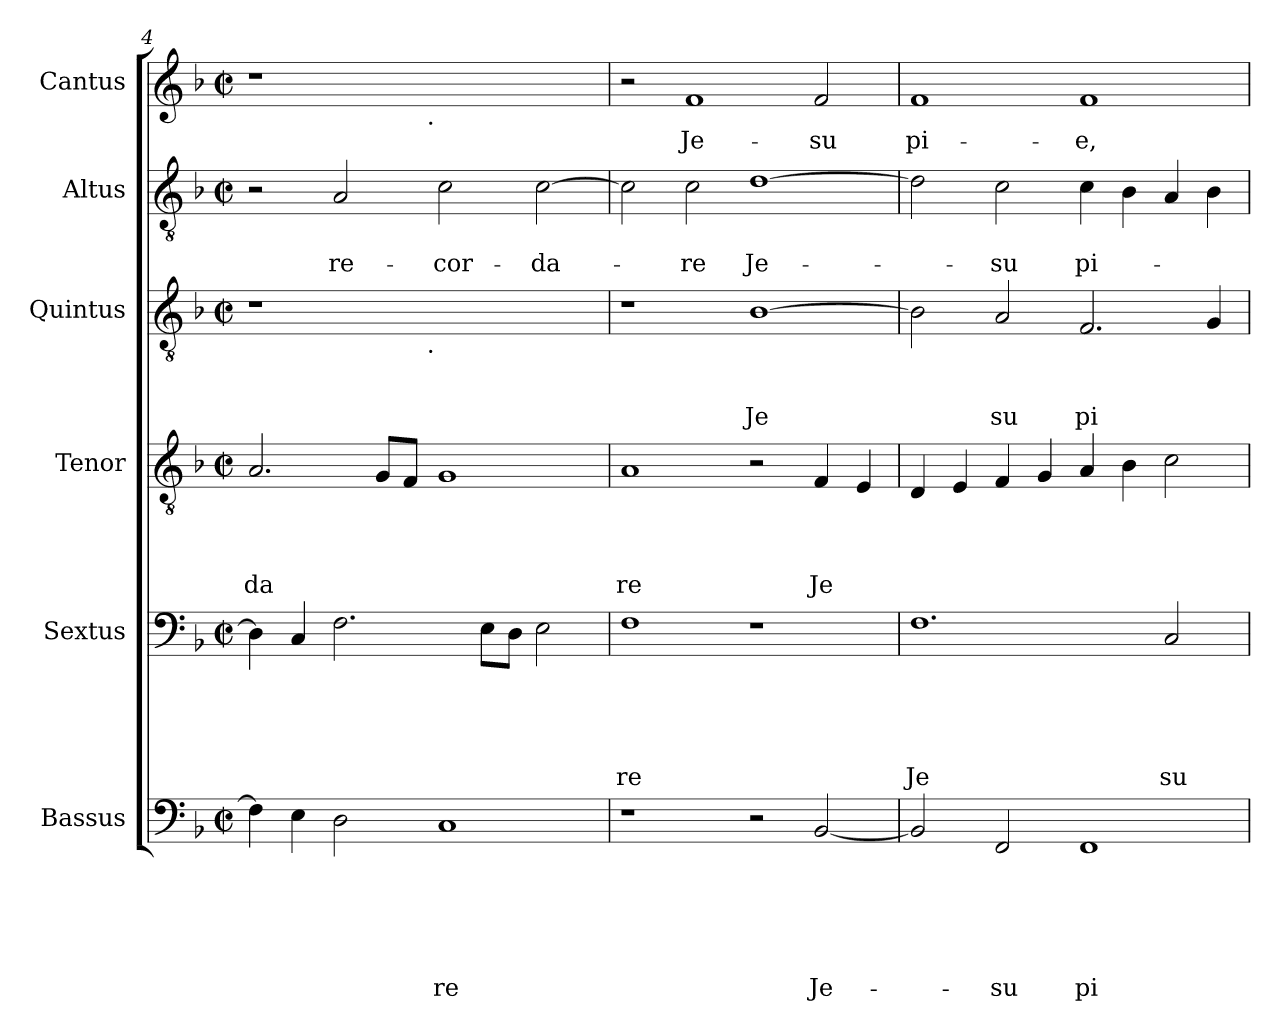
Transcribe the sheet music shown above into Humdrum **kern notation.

**kern	**text	**text	**text	**text	**text	**text	**kern	**text	**text	**text	**text	**text	**kern	**text	**text	**text	**text	**kern	**text	**text	**text	**kern	**text	**text	**kern	**text
*part6	*part6	*part6	*part6	*part6	*part6	*part6	*part5	*part5	*part5	*part5	*part5	*part5	*part4	*part4	*part4	*part4	*part4	*part3	*part3	*part3	*part3	*part2	*part2	*part2	*part1	*part1
*staff6	*staff6	*staff6	*staff6	*staff6	*staff6	*staff6	*staff5	*staff5	*staff5	*staff5	*staff5	*staff5	*staff4	*staff4	*staff4	*staff4	*staff4	*staff3	*staff3	*staff3	*staff3	*staff2	*staff2	*staff2	*staff1	*staff1
*I"Bassus	*	*	*	*	*	*	*I"Sextus	*	*	*	*	*	*I"Tenor	*	*	*	*	*I"Quintus	*	*	*	*I"Altus	*	*	*I"Cantus	*
*clefF4	*	*	*	*	*	*	*clefF4	*	*	*	*	*	*clefGv2	*	*	*	*	*clefGv2	*	*	*	*clefGv2	*	*	*clefG2	*
*k[b-]	*	*	*	*	*	*	*k[b-]	*	*	*	*	*	*k[b-]	*	*	*	*	*k[b-]	*	*	*	*k[b-]	*	*	*k[b-]	*
*F:	*	*	*	*	*	*	*F:	*	*	*	*	*	*F:	*	*	*	*	*F:	*	*	*	*F:	*	*	*F:	*
*M2/2	*	*	*	*	*	*	*M2/2	*	*	*	*	*	*M2/2	*	*	*	*	*M2/2	*	*	*	*M2/2	*	*	*M2/2	*
*met(c|)	*	*	*	*	*	*	*met(c|)	*	*	*	*	*	*met(c|)	*	*	*	*	*met(c|)	*	*	*	*met(c|)	*	*	*met(c|)	*
=4	=4	=4	=4	=4	=4	=4	=4	=4	=4	=4	=4	=4	=4	=4	=4	=4	=4	=4	=4	=4	=4	=4	=4	=4	=4	=4
!	!	!	!	!	!	!	!	!	!	!	!	!	!	!	!	!	!LO:LY:b	!	!	!	!	!	!	!	!	!
*	*	*	*	*	*	*	*	*	*	*	*	*	*	*	*	*	*	*^	*	*	*	*	*	*	*^	*
4F\]	.	.	.	.	.	.	4D\]	.	.	.	.	.	2.A/	.	.	.	da	1r	2ryy	.	.	.	2r	.	.	1r	2ryy	.
4E\	.	.	.	.	.	.	4C/	.	.	.	.	.	.	.	.	.	.	.	.	.	.	.	.	.	.	.	.	.
!	!	!	!	!	!	!	!	!	!	!	!	!	!	!	!	!	!	!	!	!	!	!	!	!	!LO:LY:b	!	!	!
2D\	.	.	.	.	.	.	2.F\	.	.	.	.	.	.	.	.	.	.	.	4...ryy	.	.	.	2A/	.	re-	.	4...ryy	.
.	.	.	.	.	.	.	.	.	.	.	.	.	8G/L	.	.	.	.	.	.	.	.	.	.	.	.	.	.	.
.	.	.	.	.	.	.	.	.	.	.	.	.	8F/J	.	.	.	.	.	.	.	.	.	.	.	.	.	.	.
!	!	!	!	!	!	!	!	!	!	!	!	!	!	!	!	!	!	!	!	!	!	!	!	!	!	!	!LO:TX:b:t=.	!
!	!	!	!	!	!	!	!	!	!	!	!	!	!	!	!	!	!	!	!LO:TX:b:t=.	!	!	!	!	!	!	!	!	!
.	.	.	.	.	.	.	.	.	.	.	.	.	.	.	.	.	.	.	1ryy	.	.	.	.	.	.	.	1ryy	.
!	!	!	!	!	!	!LO:LY:b	!	!	!	!	!	!	!	!	!	!	!	!	!	!	!	!	!	!	!LO:LY:b	!	!	!
1C	.	.	.	.	.	-re	.	.	.	.	.	.	1G	.	.	.	.	1ryy	.	.	.	.	2c\	.	-cor-	1ryy	.	.
.	.	.	.	.	.	.	8E\L	.	.	.	.	.	.	.	.	.	.	.	.	.	.	.	.	.	.	.	.	.
.	.	.	.	.	.	.	8D\J	.	.	.	.	.	.	.	.	.	.	.	.	.	.	.	.	.	.	.	.	.
!	!	!	!	!	!	!	!	!	!	!	!	!	!	!	!	!	!	!	!	!	!	!	!	!	!LO:LY:b	!	!	!
.	.	.	.	.	.	.	2E\	.	.	.	.	.	.	.	.	.	.	.	.	.	.	.	[<2c\	.	-da-	.	.	.
.	.	.	.	.	.	.	.	.	.	.	.	.	.	.	.	.	.	.	32ryy	.	.	.	.	.	.	.	32ryy	.
!!LO:LB:g=z
=5	=5	=5	=5	=5	=5	=5	=5	=5	=5	=5	=5	=5	=5	=5	=5	=5	=5	=5	=5	=5	=5	=5	=5	=5	=5	=5	=5	=5
!	!	!	!	!	!	!	!	!	!	!	!	!LO:LY:b	!	!	!	!	!LO:LY:b	!	!	!	!	!	!	!	!	!	!	!
*	*	*	*	*	*	*	*	*	*	*	*	*	*	*	*	*	*	*v	*v	*	*	*	*	*	*	*v	*v	*
1r	.	.	.	.	.	.	1F	.	.	.	.	re	1A	.	.	.	re	1r	.	.	.	2c\]	.	.	2r	.
!	!	!	!	!	!	!	!	!	!	!	!	!	!	!	!	!	!	!	!	!	!	!	!	!LO:LY:b	!	!LO:LY:b
.	.	.	.	.	.	.	.	.	.	.	.	.	.	.	.	.	.	.	.	.	.	2c\	.	-re	1f	Je-
!	!	!	!	!	!	!	!	!	!	!	!	!	!	!	!	!	!	!	!	!	!LO:LY:b	!	!	!LO:LY:b	!	!
2r	.	.	.	.	.	.	1r	.	.	.	.	.	2r	.	.	.	.	[>1B-	.	.	Je	[>1d	.	Je-	.	.
!	!	!	!	!	!	!LO:LY:b	!	!	!	!	!	!	!	!	!	!	!LO:LY:b	!	!	!	!	!	!	!	!	!LO:LY:b
[<2BB-/	.	.	.	.	.	Je-	.	.	.	.	.	.	4F/	.	.	.	Je	.	.	.	.	.	.	.	2f/	-su
.	.	.	.	.	.	.	.	.	.	.	.	.	4E/	.	.	.	.	.	.	.	.	.	.	.	.	.
=6	=6	=6	=6	=6	=6	=6	=6	=6	=6	=6	=6	=6	=6	=6	=6	=6	=6	=6	=6	=6	=6	=6	=6	=6	=6	=6
!	!	!	!	!	!	!	!	!	!	!	!	!LO:LY:b	!	!	!	!	!	!	!	!	!	!	!	!	!	!LO:LY:b
2BB-/]	.	.	.	.	.	.	1.F	.	.	.	.	Je	4D/	.	.	.	.	2B-\]	.	.	.	2d\]	.	.	1f	pi-
.	.	.	.	.	.	.	.	.	.	.	.	.	4E/	.	.	.	.	.	.	.	.	.	.	.	.	.
!	!	!	!	!	!	!LO:LY:b	!	!	!	!	!	!	!	!	!	!	!	!	!	!	!LO:LY:b	!	!	!LO:LY:b	!	!
2FF/	.	.	.	.	.	-su	.	.	.	.	.	.	4F/	.	.	.	.	2A/	.	.	su	2c\	.	-su	.	.
.	.	.	.	.	.	.	.	.	.	.	.	.	4G/	.	.	.	.	.	.	.	.	.	.	.	.	.
!	!	!	!	!	!	!LO:LY:b	!	!	!	!	!	!	!	!	!	!	!	!	!	!	!LO:LY:b	!	!	!LO:LY:b	!	!LO:LY:b
1FF	.	.	.	.	.	pi-	.	.	.	.	.	.	4A/	.	.	.	.	2.F/	.	.	pi	4c\	.	pi-	1f	-e,
.	.	.	.	.	.	.	.	.	.	.	.	.	4B-\	.	.	.	.	.	.	.	.	4B-\	.	.	.	.
!	!	!	!	!	!	!	!	!	!	!	!	!LO:LY:b	!	!	!	!	!	!	!	!	!	!	!	!	!	!
.	.	.	.	.	.	.	2C/	.	.	.	.	su	2c\	.	.	.	.	.	.	.	.	4A/	.	.	.	.
.	.	.	.	.	.	.	.	.	.	.	.	.	.	.	.	.	.	4G/	.	.	.	4B-\	.	.	.	.
=	=	=	=	=	=	=	=	=	=	=	=	=	=	=	=	=	=	=	=	=	=	=	=	=	=	=
*-	*-	*-	*-	*-	*-	*-	*-	*-	*-	*-	*-	*-	*-	*-	*-	*-	*-	*-	*-	*-	*-	*-	*-	*-	*-	*-
